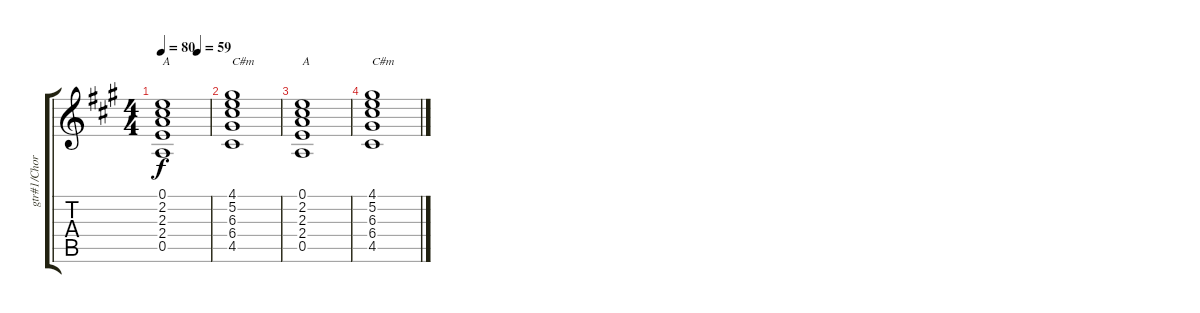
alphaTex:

\track ("gtr#1/Chords(My Immortal)" "gtr#1/Chor") {instrument overdrivenguitar}
\staff {score tabs}
\tuning (E4 B3 G3 D3 A2 D2) {hide}
\ts (4 4)
\tempo 80
\tempo (59 0.75)
\clef g2
\ks a
(0.1 2.2 2.3 2.4 0.5).1{txt "A" dy f volume 0} |
(4.1 5.2 6.3 6.4 4.5).1{txt "C#m"} |
(0.1 2.2 2.3 2.4 0.5).1{txt "A" volume 0} |
(4.1 5.2 6.3 6.4 4.5).1{txt "C#m"}
